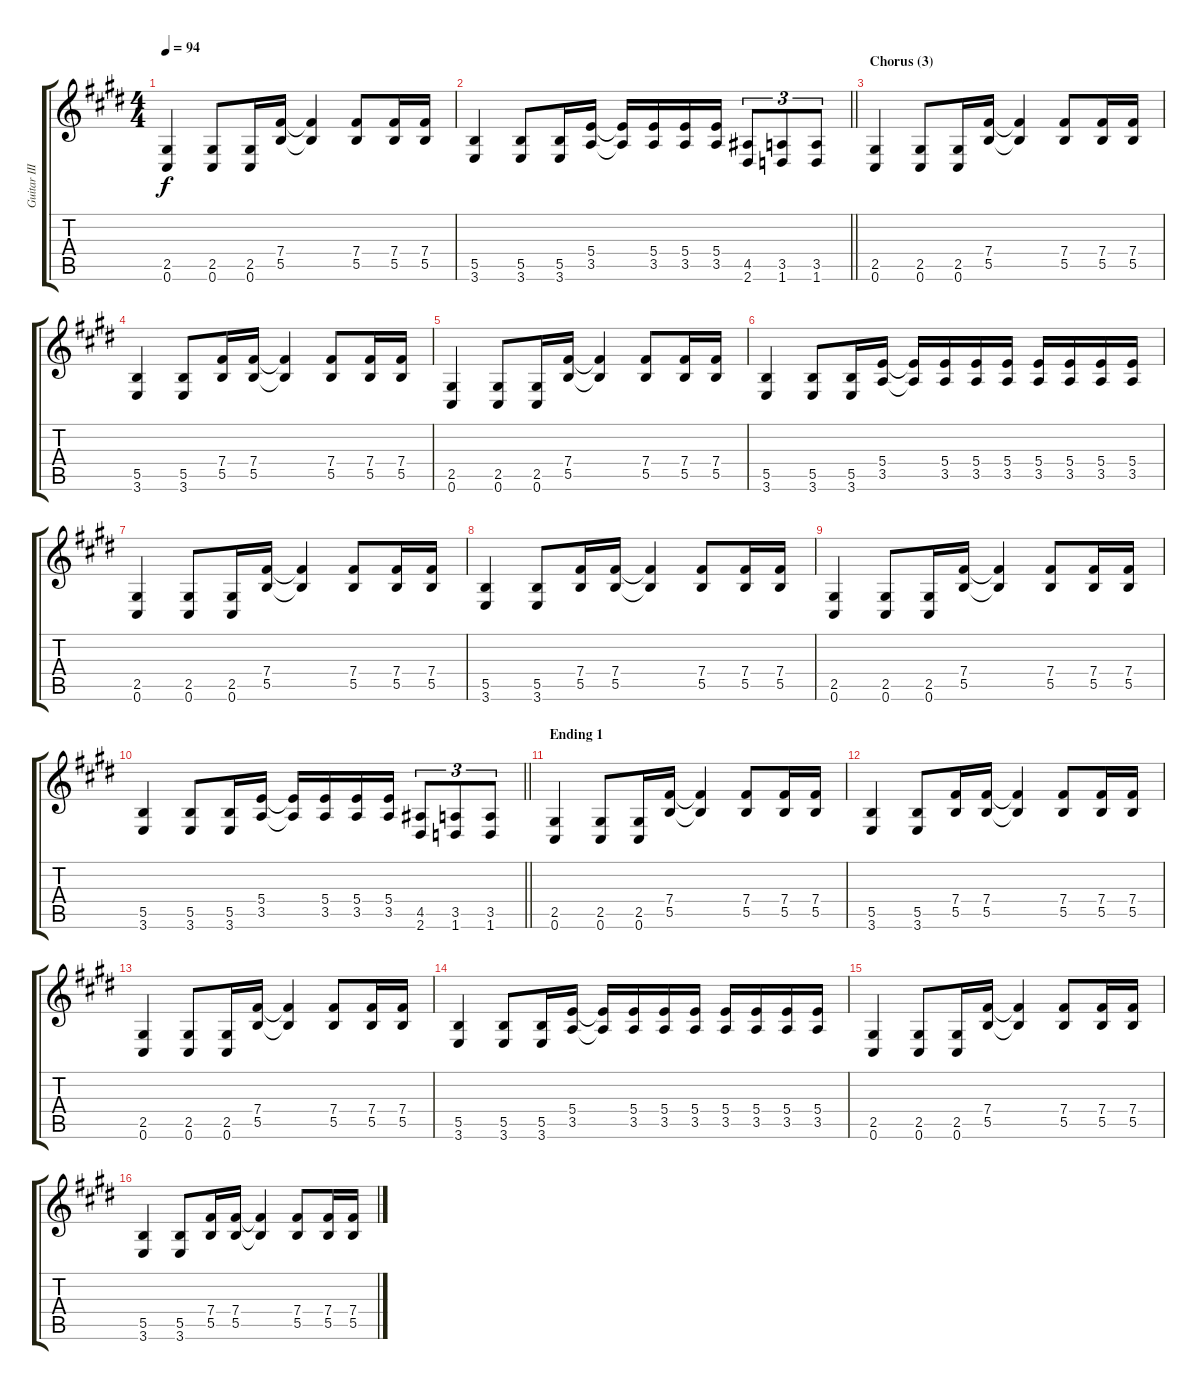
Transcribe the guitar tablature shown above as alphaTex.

\track ("Guitar III" "Guitar III") {instrument distortionguitar}
\staff {score tabs}
\tuning (Db4 Ab3 E3 B2 Gb2 Db2) {hide}
\ts (4 4)
\tempo 94
\clef g2
\ks c#minor
(2.5 0.6).4{dy f} (2.5 0.6).8 (2.5 0.6).16 (7.4 5.5).16 (7.4{t} 5.5{t}).4 (7.4 5.5).8 (7.4 5.5).16 (7.4 5.5).16 |
\barLineRight lightlight
(5.5 3.6).4 (5.5 3.6).8 (5.5 3.6).16 (5.4 3.5).16 (5.4{t} 3.5{t}).16 (5.4 3.5).16 (5.4 3.5).16 (5.4 3.5).16 (4.5 2.6).8{tu (3 2)} (3.5 1.6).8{tu (3 2)} (3.5 1.6).8{tu (3 2)} |
\section ("" "Chorus (3)")
(2.5 0.6).4 (2.5 0.6).8 (2.5 0.6).16 (7.4 5.5).16 (7.4{t} 5.5{t}).4 (7.4 5.5).8 (7.4 5.5).16 (7.4 5.5).16 |
(5.5 3.6).4 (5.5 3.6).8 (7.4 5.5).16 (7.4 5.5).16 (7.4{t} 5.5{t}).4 (7.4 5.5).8 (7.4 5.5).16 (7.4 5.5).16 |
(2.5 0.6).4 (2.5 0.6).8 (2.5 0.6).16 (7.4 5.5).16 (7.4{t} 5.5{t}).4 (7.4 5.5).8 (7.4 5.5).16 (7.4 5.5).16 |
(5.5 3.6).4 (5.5 3.6).8 (5.5 3.6).16 (5.4 3.5).16 (5.4{t} 3.5{t}).16 (5.4 3.5).16 (5.4 3.5).16 (5.4 3.5).16 (5.4 3.5).16 (5.4 3.5).16 (5.4 3.5).16 (5.4 3.5).16 |
(2.5 0.6).4 (2.5 0.6).8 (2.5 0.6).16 (7.4 5.5).16 (7.4{t} 5.5{t}).4 (7.4 5.5).8 (7.4 5.5).16 (7.4 5.5).16 |
(5.5 3.6).4 (5.5 3.6).8 (7.4 5.5).16 (7.4 5.5).16 (7.4{t} 5.5{t}).4 (7.4 5.5).8 (7.4 5.5).16 (7.4 5.5).16 |
(2.5 0.6).4 (2.5 0.6).8 (2.5 0.6).16 (7.4 5.5).16 (7.4{t} 5.5{t}).4 (7.4 5.5).8 (7.4 5.5).16 (7.4 5.5).16 |
\barLineRight lightlight
(5.5 3.6).4 (5.5 3.6).8 (5.5 3.6).16 (5.4 3.5).16 (5.4{t} 3.5{t}).16 (5.4 3.5).16 (5.4 3.5).16 (5.4 3.5).16 (4.5 2.6).8{tu (3 2)} (3.5 1.6).8{tu (3 2)} (3.5 1.6).8{tu (3 2)} |
\section ("" "Ending 1")
(2.5 0.6).4 (2.5 0.6).8 (2.5 0.6).16 (7.4 5.5).16 (7.4{t} 5.5{t}).4 (7.4 5.5).8 (7.4 5.5).16 (7.4 5.5).16 |
(5.5 3.6).4 (5.5 3.6).8 (7.4 5.5).16 (7.4 5.5).16 (7.4{t} 5.5{t}).4 (7.4 5.5).8 (7.4 5.5).16 (7.4 5.5).16 |
(2.5 0.6).4 (2.5 0.6).8 (2.5 0.6).16 (7.4 5.5).16 (7.4{t} 5.5{t}).4 (7.4 5.5).8 (7.4 5.5).16 (7.4 5.5).16 |
(5.5 3.6).4 (5.5 3.6).8 (5.5 3.6).16 (5.4 3.5).16 (5.4{t} 3.5{t}).16 (5.4 3.5).16 (5.4 3.5).16 (5.4 3.5).16 (5.4 3.5).16 (5.4 3.5).16 (5.4 3.5).16 (5.4 3.5).16 |
(2.5 0.6).4 (2.5 0.6).8 (2.5 0.6).16 (7.4 5.5).16 (7.4{t} 5.5{t}).4 (7.4 5.5).8 (7.4 5.5).16 (7.4 5.5).16 |
(5.5 3.6).4 (5.5 3.6).8 (7.4 5.5).16 (7.4 5.5).16 (7.4{t} 5.5{t}).4 (7.4 5.5).8 (7.4 5.5).16 (7.4 5.5).16
